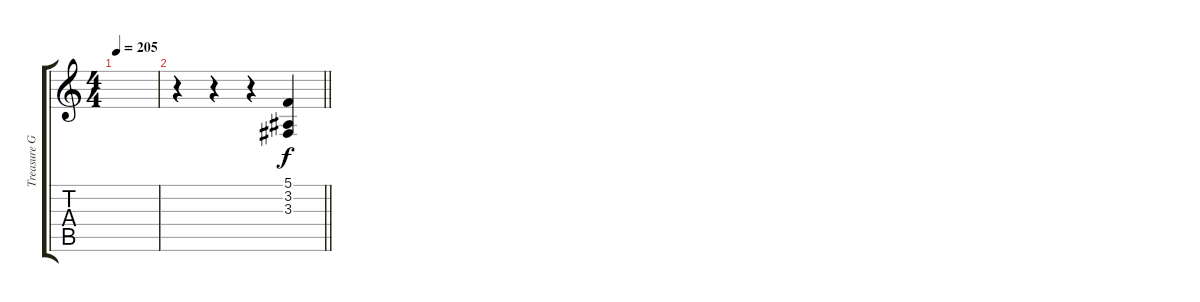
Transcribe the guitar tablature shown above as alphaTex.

\track ("Treasure Gun" "Treasure G") {instrument gunshot}
\staff {score tabs}
\tuning (C4 G3 Eb3 Bb2 F2 C2) {hide}
\ts (4 4)
\tempo 205
\clef g2
\ks c
|
\barLineRight lightlight
r.4 r.4 r.4 (5.1 3.2 3.3).4{dy f}
